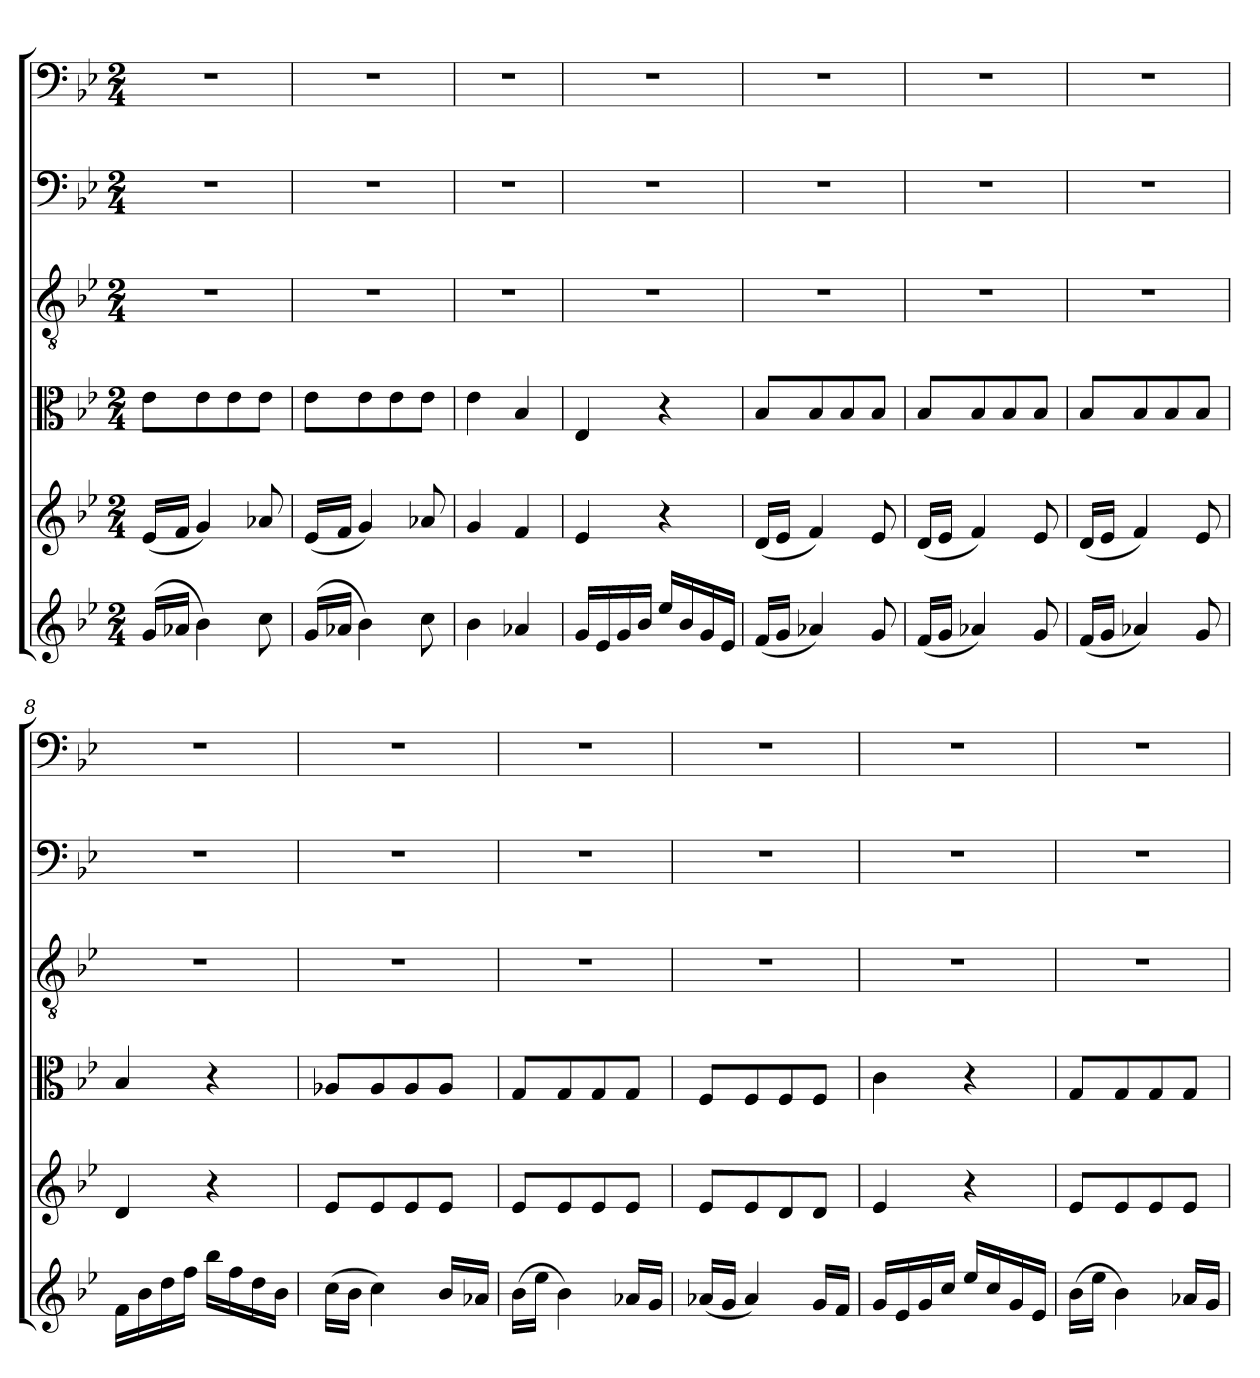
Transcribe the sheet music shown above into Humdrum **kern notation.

**kern	**kern	**kern	**kern	**kern	**kern
*part6	*part5	*part4	*part3	*part2	*part1
*staff6	*staff5	*staff4	*staff3	*staff2	*staff1
*clefG2	*clefG2	*clefC3	*clefGv2	*clefF4	*clefF4
*k[b-e-]	*k[b-e-]	*k[b-e-]	*k[b-e-]	*k[b-e-]	*k[b-e-]
*B-:	*B-:	*B-:	*B-:	*B-:	*B-:
*M2/4	*M2/4	*M2/4	*M2/4	*M2/4	*M2/4
=1	=1	=1	=1	=1	=1
(16g/LL	(16e-/LL	8e-\L	2r	2r	2r
16a-X/JJ	16f/JJ	.	.	.	.
4b-\)	4g/)	8e-\	.	.	.
.	.	8e-\	.	.	.
8cc\	8a-X/	8e-\J	.	.	.
=2	=2	=2	=2	=2	=2
(16g/LL	(16e-/LL	8e-\L	2r	2r	2r
16a-X/JJ	16f/JJ	.	.	.	.
4b-\)	4g/)	8e-\	.	.	.
.	.	8e-\	.	.	.
8cc\	8a-X/	8e-\J	.	.	.
=3	=3	=3	=3	=3	=3
4b-\	4g/	4e-\	2r	2r	2r
4a-X/	4f/	4B-/	.	.	.
=4	=4	=4	=4	=4	=4
16g/LL	4e-/	4E-/	2r	2r	2r
16e-/	.	.	.	.	.
16g/	.	.	.	.	.
16b-/JJ	.	.	.	.	.
16ee-/LL	4r	4r	.	.	.
16b-/	.	.	.	.	.
16g/	.	.	.	.	.
16e-/JJ	.	.	.	.	.
=5	=5	=5	=5	=5	=5
(16f/LL	(16d/LL	8B-/L	2r	2r	2r
16g/JJ	16e-/JJ	.	.	.	.
4a-X/)	4f/)	8B-/	.	.	.
.	.	8B-/	.	.	.
8g/	8e-/	8B-/J	.	.	.
=6	=6	=6	=6	=6	=6
(16f/LL	(16d/LL	8B-/L	2r	2r	2r
16g/JJ	16e-/JJ	.	.	.	.
4a-X/)	4f/)	8B-/	.	.	.
.	.	8B-/	.	.	.
8g/	8e-/	8B-/J	.	.	.
=7	=7	=7	=7	=7	=7
(16f/LL	(16d/LL	8B-/L	2r	2r	2r
16g/JJ	16e-/JJ	.	.	.	.
4a-X/)	4f/)	8B-/	.	.	.
.	.	8B-/	.	.	.
8g/	8e-/	8B-/J	.	.	.
=8	=8	=8	=8	=8	=8
16f\LL	4d/	4B-/	2r	2r	2r
16b-\	.	.	.	.	.
16dd\	.	.	.	.	.
16ff\JJ	.	.	.	.	.
16bb-\LL	4r	4r	.	.	.
16ff\	.	.	.	.	.
16dd\	.	.	.	.	.
16b-\JJ	.	.	.	.	.
=9	=9	=9	=9	=9	=9
(16cc\LL	8e-/L	8A-X/L	2r	2r	2r
16b-\JJ	.	.	.	.	.
4cc\)	8e-/	8A-/	.	.	.
.	8e-/	8A-/	.	.	.
16b-/LL	8e-/J	8A-/J	.	.	.
16a-X/JJ	.	.	.	.	.
=10	=10	=10	=10	=10	=10
(16b-\LL	8e-/L	8G/L	2r	2r	2r
16ee-\JJ	.	.	.	.	.
4b-\)	8e-/	8G/	.	.	.
.	8e-/	8G/	.	.	.
16a-X/LL	8e-/J	8G/J	.	.	.
16g/JJ	.	.	.	.	.
=11	=11	=11	=11	=11	=11
(16a-X/LL	8e-/L	8F/L	2r	2r	2r
16g/JJ	.	.	.	.	.
4a-/)	8e-/	8F/	.	.	.
.	8d/	8F/	.	.	.
16g/LL	8d/J	8F/J	.	.	.
16f/JJ	.	.	.	.	.
=12	=12	=12	=12	=12	=12
16g/LL	4e-/	4c\	2r	2r	2r
16e-/	.	.	.	.	.
16g/	.	.	.	.	.
16cc/JJ	.	.	.	.	.
16ee-/LL	4r	4r	.	.	.
16cc/	.	.	.	.	.
16g/	.	.	.	.	.
16e-/JJ	.	.	.	.	.
=13	=13	=13	=13	=13	=13
(16b-\LL	8e-/L	8G/L	2r	2r	2r
16ee-\JJ	.	.	.	.	.
4b-\)	8e-/	8G/	.	.	.
.	8e-/	8G/	.	.	.
16a-X/LL	8e-/J	8G/J	.	.	.
16g/JJ	.	.	.	.	.
=	=	=	=	=	=
*-	*-	*-	*-	*-	*-
